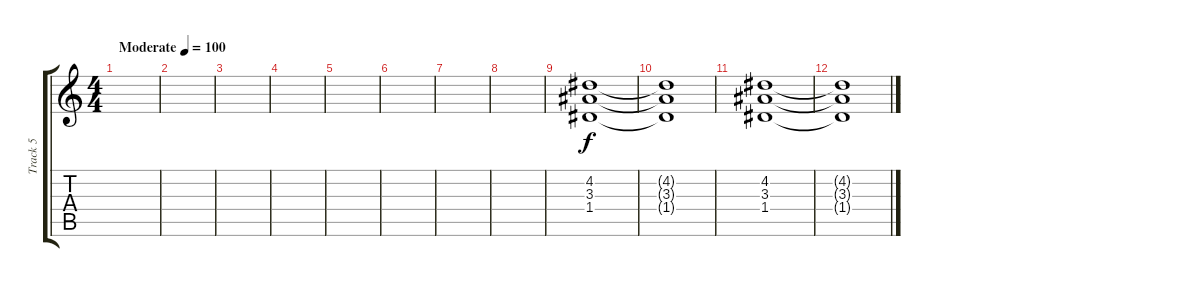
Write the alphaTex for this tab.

\track ("Track 5" "Track 5") {instrument electricguitarclean}
\staff {score tabs}
\tuning (E4 B3 G3 D3 A2 D2) {hide}
\ts (4 4)
\tempo (100 "Moderate")
\clef g2
\ks c
|
|
|
|
|
|
|
|
(4.2 3.3 1.4).1 |
(4.2{t} 3.3{t} 1.4{t}).1 |
(4.2 3.3 1.4).1 |
(4.2{t} 3.3{t} 1.4{t}).1
